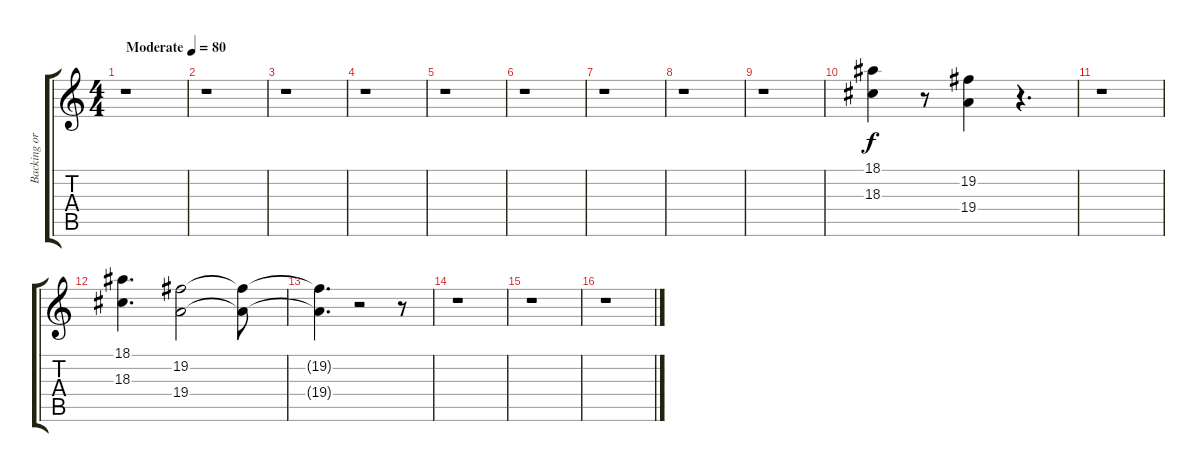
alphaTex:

\track ("Backing orchestra" "Backing or") {instrument orchestrahit}
\staff {score tabs}
\tuning (E4 B3 G3 D3 A2 E2) {hide}
\ts (4 4)
\tempo (80 "Moderate")
\clef g2
\ks c
r.1{dy f instrument orchestrahit} |
r.1 |
r.1 |
r.1 |
r.1 |
r.1 |
r.1 |
r.1 |
r.1 |
(18.1 18.3).4 r.8 (19.2 19.4).4 r.4{d} |
r.1 |
(18.1 18.3).4{d} (19.2 19.4).2 (19.2{t} 19.4{t}).8 |
(19.2{t} 19.4{t}).4{d} r.2 r.8 |
r.1 |
r.1 |
r.1
